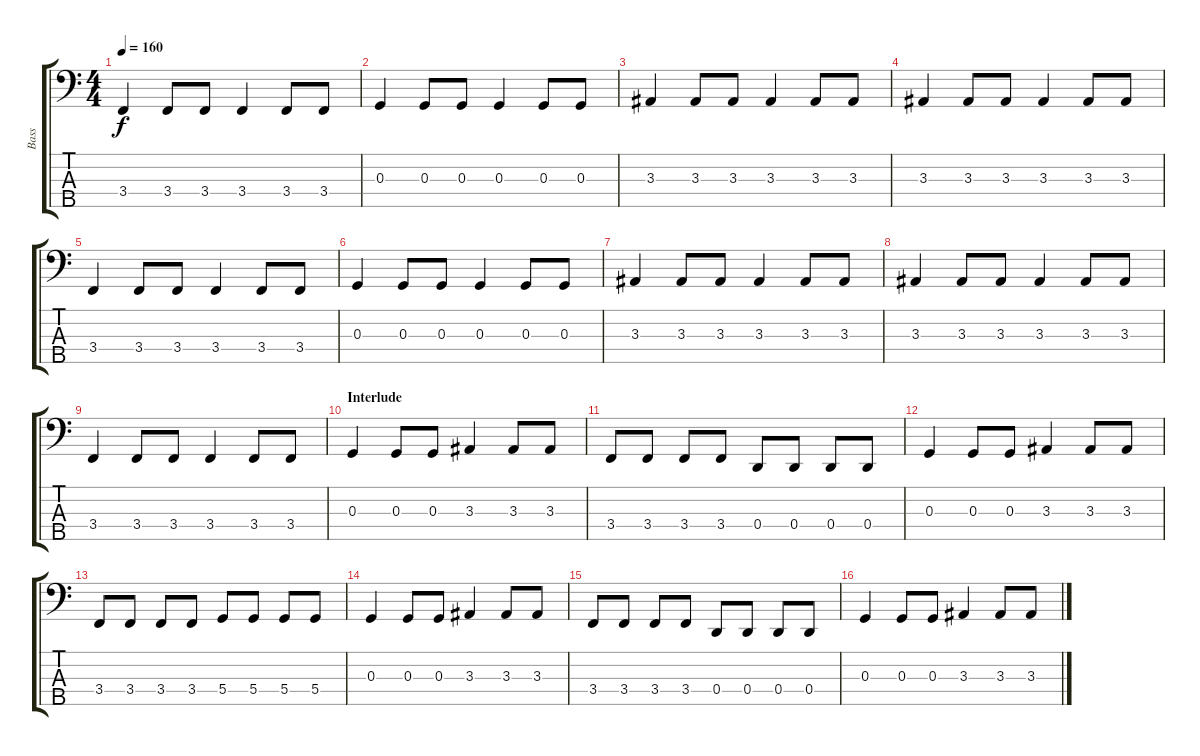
\track ("Bass" "Bass") {instrument electricbassfinger}
\staff {score tabs}
\tuning (F2 C2 G1 D1 A0) {hide}
\ts (4 4)
\tempo 160
\clef f4
\ks c
3.4.4{dy f} 3.4.8 3.4.8 3.4.4 3.4.8 3.4.8 |
0.3.4 0.3.8 0.3.8 0.3.4 0.3.8 0.3.8 |
3.3.4 3.3.8 3.3.8 3.3.4 3.3.8 3.3.8 |
3.3.4 3.3.8 3.3.8 3.3.4 3.3.8 3.3.8 |
3.4.4 3.4.8 3.4.8 3.4.4 3.4.8 3.4.8 |
0.3.4 0.3.8 0.3.8 0.3.4 0.3.8 0.3.8 |
3.3.4 3.3.8 3.3.8 3.3.4 3.3.8 3.3.8 |
3.3.4 3.3.8 3.3.8 3.3.4 3.3.8 3.3.8 |
3.4.4 3.4.8 3.4.8 3.4.4 3.4.8 3.4.8 |
\section ("" "Interlude")
0.3.4 0.3.8 0.3.8 3.3.4 3.3.8 3.3.8 |
3.4.8 3.4.8 3.4.8 3.4.8 0.4.8 0.4.8 0.4.8 0.4.8 |
0.3.4 0.3.8 0.3.8 3.3.4 3.3.8 3.3.8 |
3.4.8 3.4.8 3.4.8 3.4.8 5.4.8 5.4.8 5.4.8 5.4.8 |
0.3.4 0.3.8 0.3.8 3.3.4 3.3.8 3.3.8 |
3.4.8 3.4.8 3.4.8 3.4.8 0.4.8 0.4.8 0.4.8 0.4.8 |
0.3.4 0.3.8 0.3.8 3.3.4 3.3.8 3.3.8
